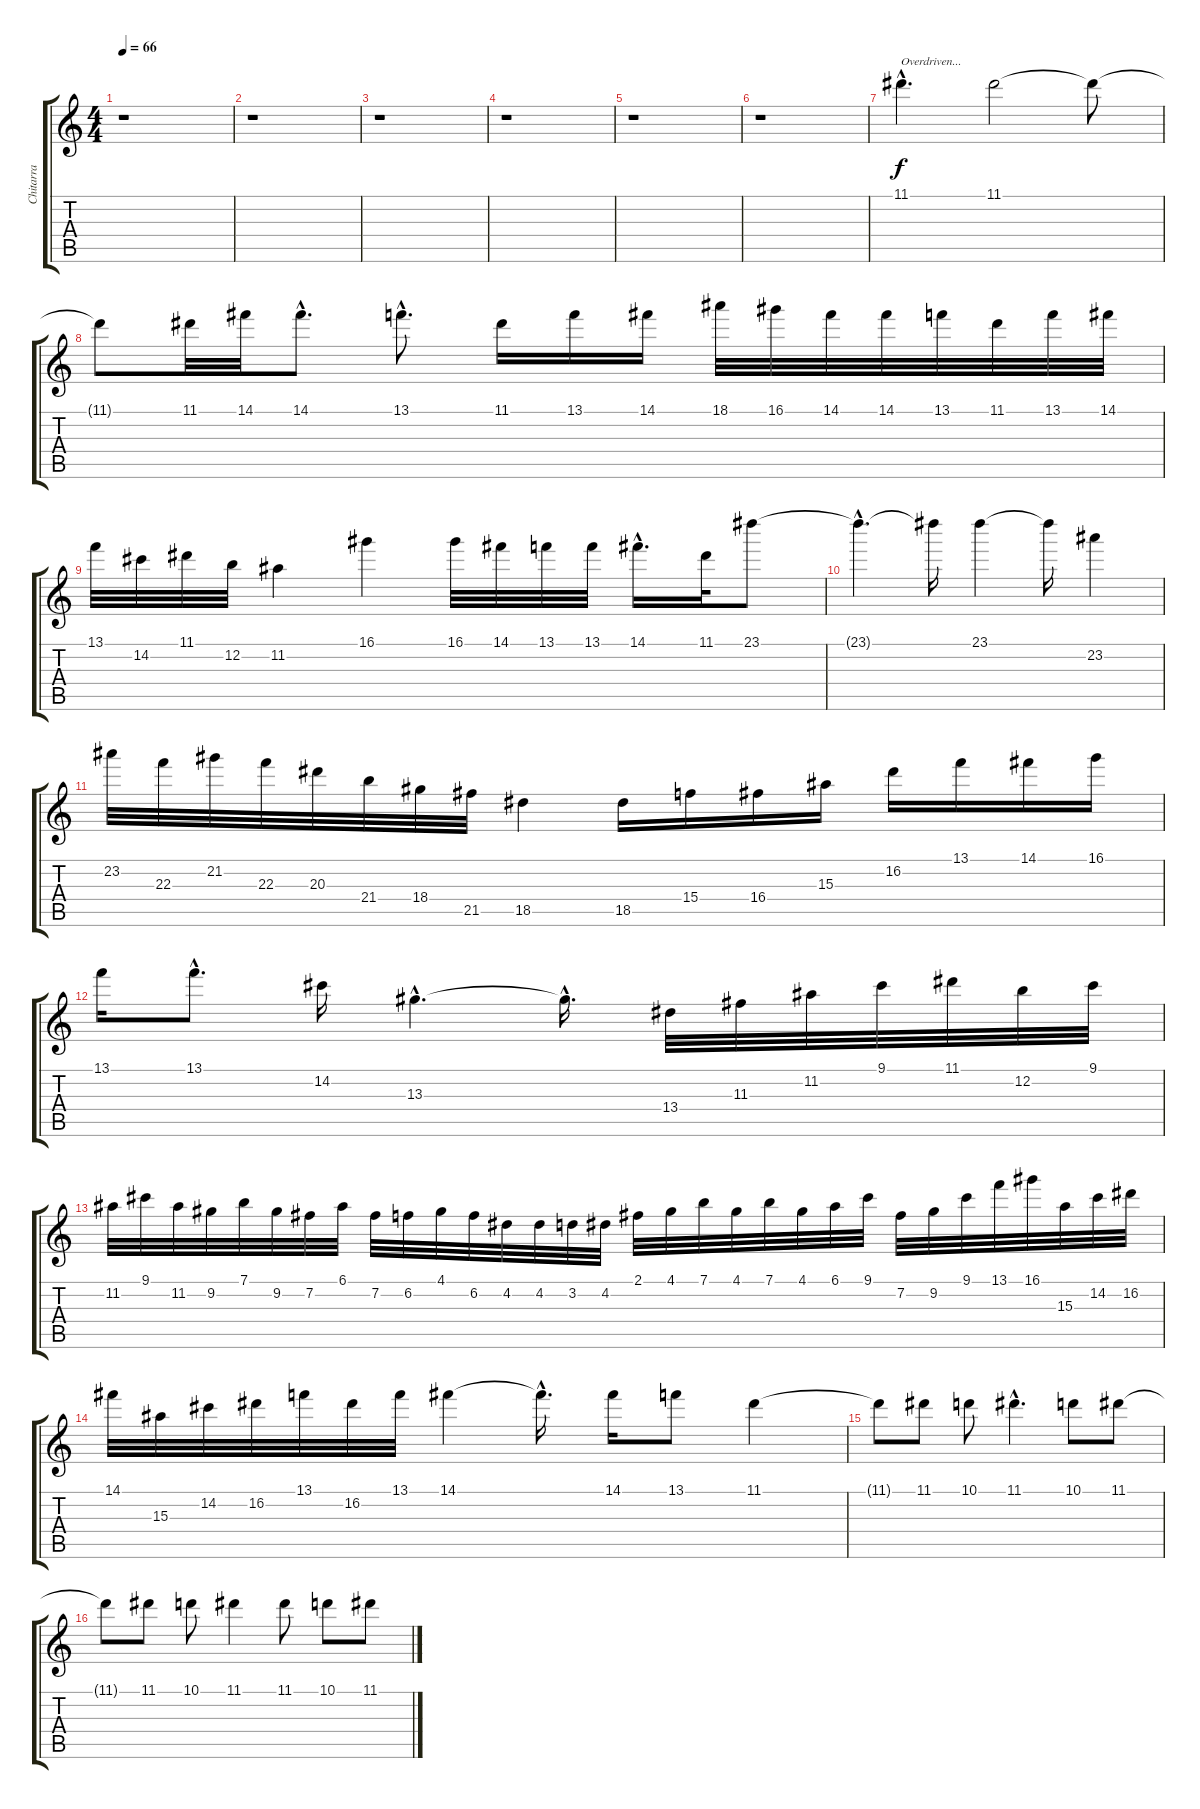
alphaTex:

\track ("Chitarra" "Chitarra") {instrument electricguitarclean}
\staff {score tabs}
\tuning (E4 B3 G3 D3 A2 E2) {hide}
\ts (4 4)
\tempo 66
\clef g2
\ks c
r.1{dy f} |
r.1 |
r.1 |
r.1 |
r.1 |
r.1 |
11.1{hac}.4{d txt "Overdriven..." instrument overdrivenguitar} 11.1.2 11.1{t}.8 |
11.1{t}.8 11.1.32 14.1.32 14.1{hac}.8{d} 13.1{hac}.8{d} 11.1.16 13.1.16 14.1.16 18.1.32 16.1.32 14.1.32 14.1.32 13.1.32 11.1.32 13.1.32 14.1.32 |
13.1.32 14.2.32 11.1.32 12.2.32 11.2.4 16.1.4 16.1.32 14.1.32 13.1.32 13.1.32 14.1{hac}.16{d} 11.1.32 23.1.8 |
23.1{hac t}.4{d} 23.1{t}.16 23.1.4 23.1{t}.16 23.2.4 |
23.2.32 22.3.32 21.2.32 22.3.32 20.3.32 21.4.32 18.4.32 21.5.32 18.5.4 18.5.16 15.4.16 16.4.16 15.3.16 16.2.16 13.1.16 14.1.16 16.1.16 |
13.1.16 13.1{hac}.8{d} 14.2.16 13.3{hac}.4{d} 13.3{hac t}.16{d} 13.4.32 11.3.32 11.2.32 9.1.32 11.1.32 12.2.32 9.1.32 |
11.2.32 9.1.32 11.2.32 9.2.32 7.1.32 9.2.32 7.2.32 6.1.32 7.2.32 6.2.32 4.1.32 6.2.32 4.2.32 4.2.32 3.2.32 4.2.32 2.1.32 4.1.32 7.1.32 4.1.32 7.1.32 4.1.32 6.1.32 9.1.32 7.2.32 9.2.32 9.1.32 13.1.32 16.1.32 15.3.32 14.2.32 16.2.32 |
14.1.32 15.3.32 14.2.32 16.2.32 13.1.32 16.2.32 13.1.32 14.1.4 14.1{hac t}.16{d} 14.1.16 13.1.8 11.1.4 |
11.1{t}.8 11.1.8 10.1.8 11.1{hac}.4{d} 10.1.8 11.1.8 |
11.1{t}.8 11.1.8 10.1.8 11.1.4 11.1.8 10.1.8 11.1.8
